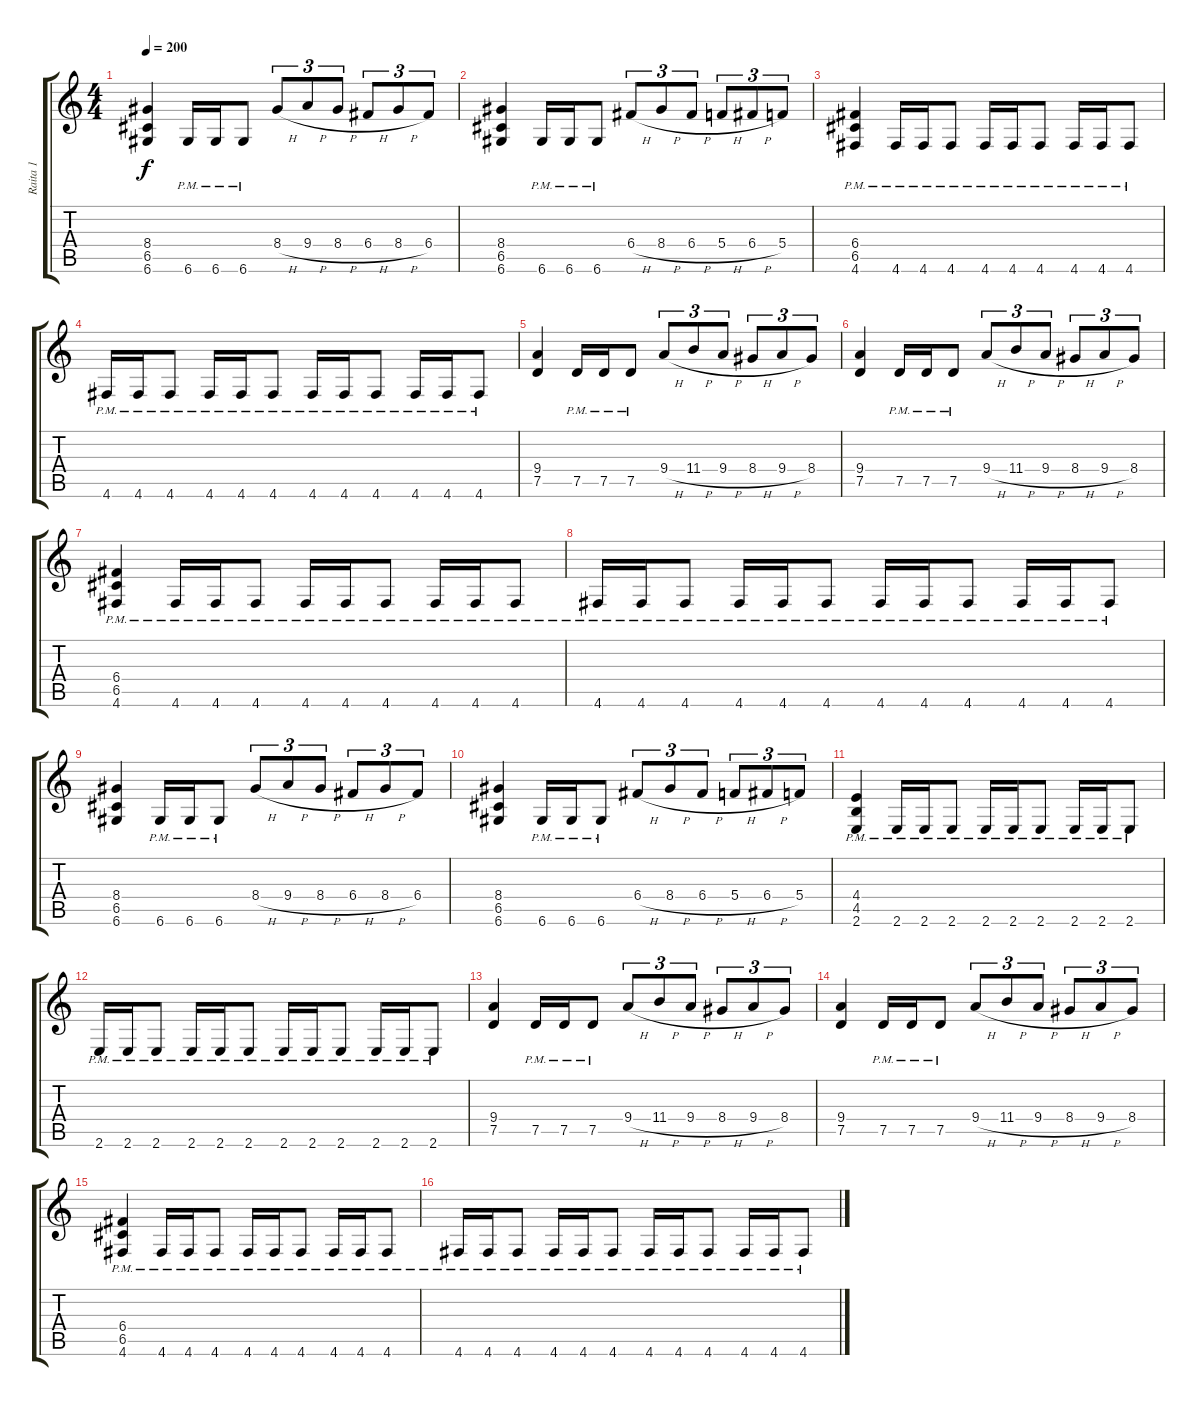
\track ("Raita 1" "Raita 1") {instrument distortionguitar}
\staff {score tabs}
\tuning (D4 A3 F3 C3 G2 D2) {hide}
\ts (4 4)
\tempo 200
\clef g2
\ks c
(8.4 6.5 6.6).4{dy f} 6.6{pm}.16 6.6{pm}.16 6.6{pm}.8 8.4{h}.8{tu (3 2)} 9.4{h}.8{tu (3 2)} 8.4{h}.8{tu (3 2)} 6.4{h}.8{tu (3 2)} 8.4{h}.8{tu (3 2)} 6.4.8{tu (3 2)} |
(8.4 6.5 6.6).4 6.6{pm}.16 6.6{pm}.16 6.6{pm}.8 6.4{h}.8{tu (3 2)} 8.4{h}.8{tu (3 2)} 6.4{h}.8{tu (3 2)} 5.4{h}.8{tu (3 2)} 6.4{h}.8{tu (3 2)} 5.4.8{tu (3 2)} |
(6.4 6.5 4.6{pm}).4 4.6{pm}.16 4.6{pm}.16 4.6{pm}.8 4.6{pm}.16 4.6{pm}.16 4.6{pm}.8 4.6{pm}.16 4.6{pm}.16 4.6{pm}.8 |
4.6{pm}.16 4.6{pm}.16 4.6{pm}.8 4.6{pm}.16 4.6{pm}.16 4.6{pm}.8 4.6{pm}.16 4.6{pm}.16 4.6{pm}.8 4.6{pm}.16 4.6{pm}.16 4.6{pm}.8 |
(9.4 7.5).4 7.5{pm}.16 7.5{pm}.16 7.5{pm}.8 9.4{h}.8{tu (3 2)} 11.4{h}.8{tu (3 2)} 9.4{h}.8{tu (3 2)} 8.4{h}.8{tu (3 2)} 9.4{h}.8{tu (3 2)} 8.4.8{tu (3 2)} |
(9.4 7.5).4 7.5{pm}.16 7.5{pm}.16 7.5{pm}.8 9.4{h}.8{tu (3 2)} 11.4{h}.8{tu (3 2)} 9.4{h}.8{tu (3 2)} 8.4{h}.8{tu (3 2)} 9.4{h}.8{tu (3 2)} 8.4.8{tu (3 2)} |
(6.4 6.5 4.6{pm}).4 4.6{pm}.16 4.6{pm}.16 4.6{pm}.8 4.6{pm}.16 4.6{pm}.16 4.6{pm}.8 4.6{pm}.16 4.6{pm}.16 4.6{pm}.8 |
4.6{pm}.16 4.6{pm}.16 4.6{pm}.8 4.6{pm}.16 4.6{pm}.16 4.6{pm}.8 4.6{pm}.16 4.6{pm}.16 4.6{pm}.8 4.6{pm}.16 4.6{pm}.16 4.6{pm}.8 |
(8.4 6.5 6.6).4 6.6{pm}.16 6.6{pm}.16 6.6{pm}.8 8.4{h}.8{tu (3 2)} 9.4{h}.8{tu (3 2)} 8.4{h}.8{tu (3 2)} 6.4{h}.8{tu (3 2)} 8.4{h}.8{tu (3 2)} 6.4.8{tu (3 2)} |
(8.4 6.5 6.6).4 6.6{pm}.16 6.6{pm}.16 6.6{pm}.8 6.4{h}.8{tu (3 2)} 8.4{h}.8{tu (3 2)} 6.4{h}.8{tu (3 2)} 5.4{h}.8{tu (3 2)} 6.4{h}.8{tu (3 2)} 5.4.8{tu (3 2)} |
(4.4 4.5 2.6{pm}).4 2.6{pm}.16 2.6{pm}.16 2.6{pm}.8 2.6{pm}.16 2.6{pm}.16 2.6{pm}.8 2.6{pm}.16 2.6{pm}.16 2.6{pm}.8 |
2.6{pm}.16 2.6{pm}.16 2.6{pm}.8 2.6{pm}.16 2.6{pm}.16 2.6{pm}.8 2.6{pm}.16 2.6{pm}.16 2.6{pm}.8 2.6{pm}.16 2.6{pm}.16 2.6{pm}.8 |
(9.4 7.5).4 7.5{pm}.16 7.5{pm}.16 7.5{pm}.8 9.4{h}.8{tu (3 2)} 11.4{h}.8{tu (3 2)} 9.4{h}.8{tu (3 2)} 8.4{h}.8{tu (3 2)} 9.4{h}.8{tu (3 2)} 8.4.8{tu (3 2)} |
(9.4 7.5).4 7.5{pm}.16 7.5{pm}.16 7.5{pm}.8 9.4{h}.8{tu (3 2)} 11.4{h}.8{tu (3 2)} 9.4{h}.8{tu (3 2)} 8.4{h}.8{tu (3 2)} 9.4{h}.8{tu (3 2)} 8.4.8{tu (3 2)} |
(6.4 6.5 4.6{pm}).4 4.6{pm}.16 4.6{pm}.16 4.6{pm}.8 4.6{pm}.16 4.6{pm}.16 4.6{pm}.8 4.6{pm}.16 4.6{pm}.16 4.6{pm}.8 |
4.6{pm}.16 4.6{pm}.16 4.6{pm}.8 4.6{pm}.16 4.6{pm}.16 4.6{pm}.8 4.6{pm}.16 4.6{pm}.16 4.6{pm}.8 4.6{pm}.16 4.6{pm}.16 4.6{pm}.8
